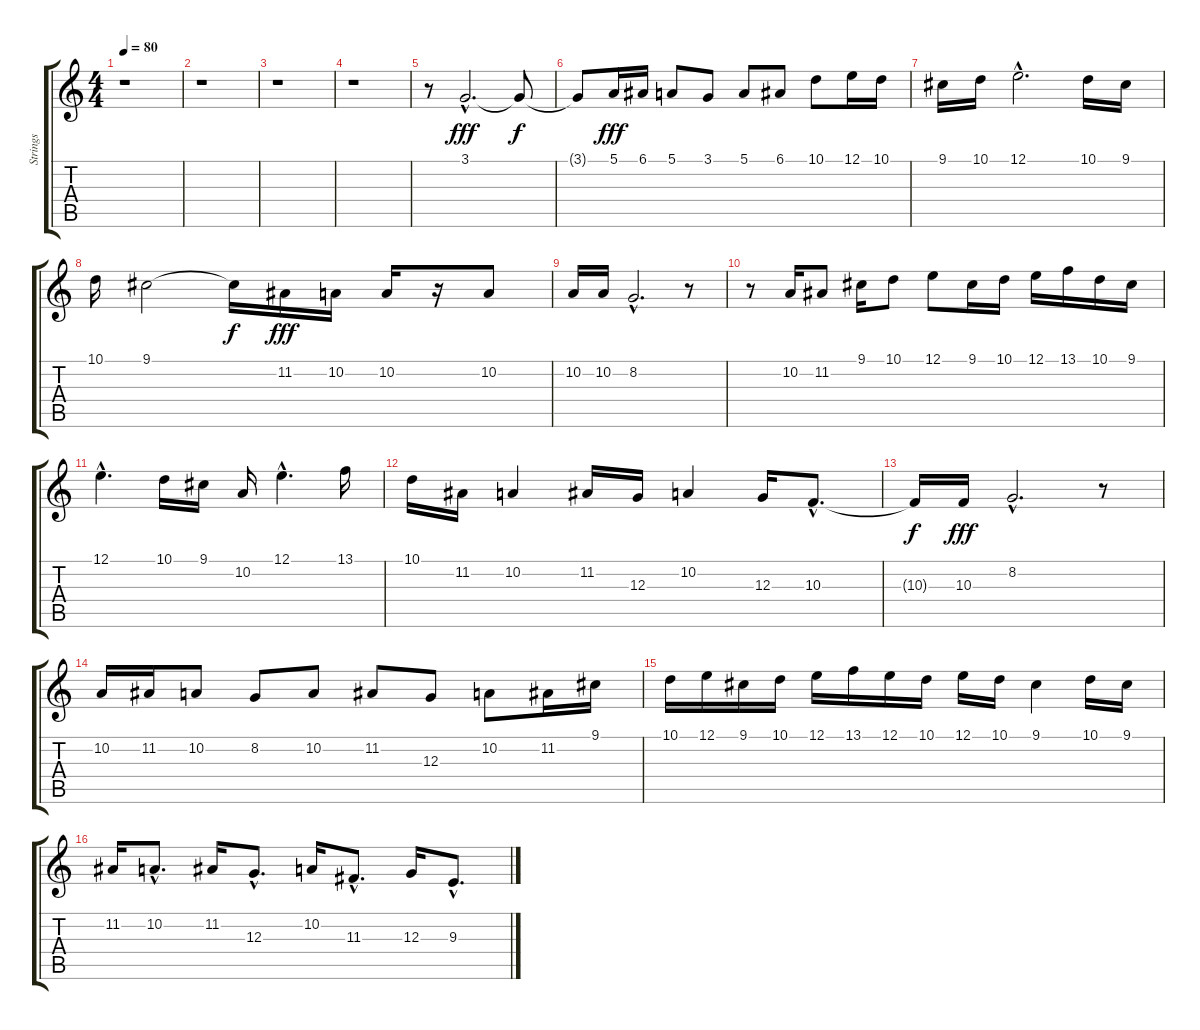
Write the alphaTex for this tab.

\track ("Strings             " "Strings   ") {instrument stringensemble1}
\staff {score tabs}
\tuning (E4 B3 G3 D3 A2 E2) {hide}
\ts (4 4)
\tempo 80
\clef g2
\ks c
r.1{dy fff} |
r.1 |
r.1 |
r.1 |
r.8 3.1{hac}.2{d} 3.1{t}.8{dy f} |
3.1{t}.8 5.1.16{dy fff} 6.1.16 5.1.8 3.1.8 5.1.8 6.1.8 10.1.8 12.1.16 10.1.16 |
9.1.16 10.1.16 12.1{hac}.2{d} 10.1.16 9.1.16 |
10.1.16 9.1.2 9.1{t}.16{dy f} 11.2.16{dy fff} 10.2.16 10.2.16 r.16 10.2.8 |
10.2.16 10.2.16 8.2{hac}.2{d} r.8 |
r.8 10.2.16 11.2.8 9.1.16 10.1.8 12.1.8 9.1.16 10.1.16 12.1.16 13.1.16 10.1.16 9.1.16 |
12.1{hac}.4{d} 10.1.16 9.1.16 10.2.16 12.1{hac}.4{d} 13.1.16 |
10.1.16 11.2.16 10.2.4 11.2.16 12.3.16 10.2.4 12.3.16 10.3{hac}.8{d} |
10.3{t}.16{dy f} 10.3.16{dy fff} 8.2{hac}.2{d} r.8 |
10.2.16 11.2.16 10.2.8 8.2.8 10.2.8 11.2.8 12.3.8 10.2.8 11.2.16 9.1.16 |
10.1.16 12.1.16 9.1.16 10.1.16 12.1.16 13.1.16 12.1.16 10.1.16 12.1.16 10.1.16 9.1.4 10.1.16 9.1.16 |
11.2.16 10.2{hac}.8{d} 11.2.16 12.3{hac}.8{d} 10.2.16 11.3{hac}.8{d} 12.3.16 9.3{hac}.8{d}
